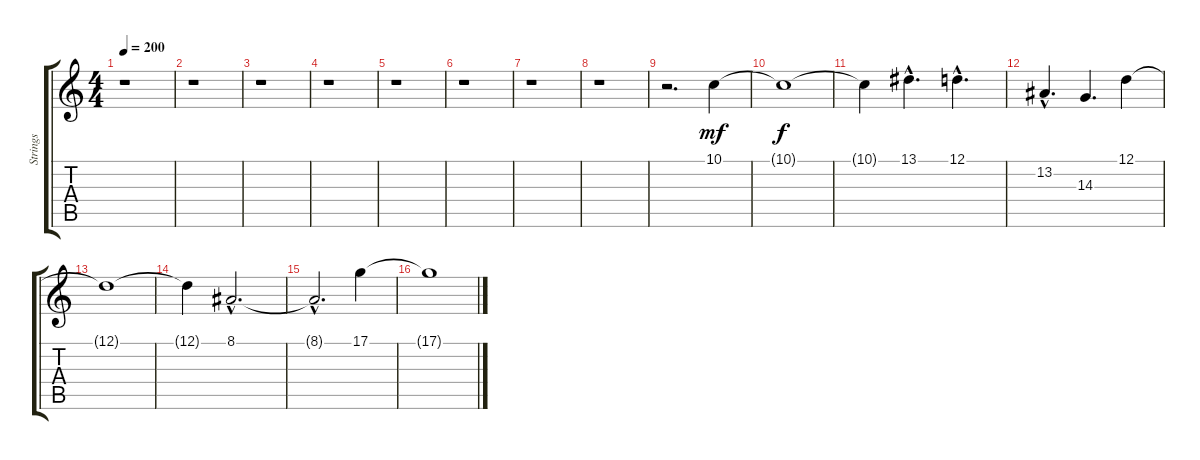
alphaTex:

\track ("Strings" "Strings") {instrument stringensemble1}
\staff {score tabs}
\tuning (D4 A3 F3 C3 G2 C2) {hide}
\ts (4 4)
\tempo 200
\clef g2
\ks c
r.1{dy mf} |
r.1 |
r.1 |
r.1 |
r.1 |
r.1 |
r.1 |
r.1 |
r.2{d} 10.1.4 |
10.1{t}.1{dy f} |
10.1{t}.4 13.1{hac}.4{d} 12.1{hac}.4{d} |
13.2{hac}.4{d} 14.3.4{d} 12.1.4 |
12.1{t}.1 |
12.1{t}.4 8.1{hac}.2{d} |
8.1{hac t}.2{d} 17.1.4 |
17.1{t}.1
